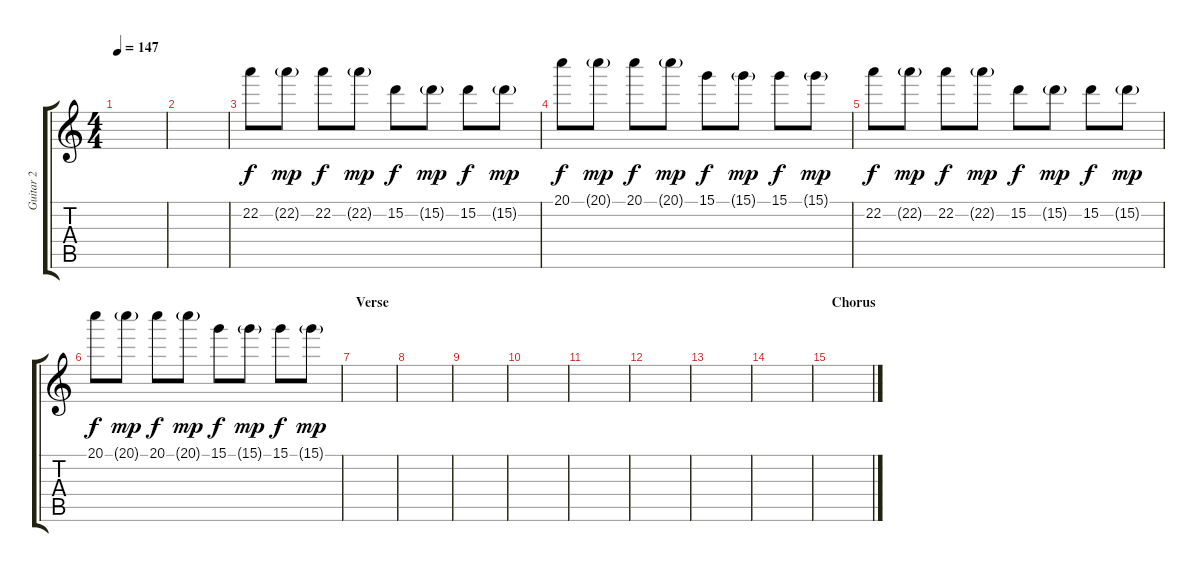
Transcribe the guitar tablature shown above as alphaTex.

\track ("Guitar 2" "Guitar 2") {instrument distortionguitar}
\staff {score tabs}
\tuning (E4 B3 G3 D3 A2 D2) {hide}
\ts (4 4)
\tempo 147
\clef g2
\ks c
|
|
22.2.8 22.2{g}.8{dy mp} 22.2.8{dy f} 22.2{g}.8{dy mp} 15.2.8{dy f} 15.2{g}.8{dy mp} 15.2.8{dy f} 15.2{g}.8{dy mp} |
20.1.8{dy f} 20.1{g}.8{dy mp} 20.1.8{dy f} 20.1{g}.8{dy mp} 15.1.8{dy f} 15.1{g}.8{dy mp} 15.1.8{dy f} 15.1{g}.8{dy mp} |
22.2.8{dy f} 22.2{g}.8{dy mp} 22.2.8{dy f} 22.2{g}.8{dy mp} 15.2.8{dy f} 15.2{g}.8{dy mp} 15.2.8{dy f} 15.2{g}.8{dy mp} |
20.1.8{dy f} 20.1{g}.8{dy mp} 20.1.8{dy f} 20.1{g}.8{dy mp} 15.1.8{dy f} 15.1{g}.8{dy mp} 15.1.8{dy f} 15.1{g}.8{dy mp} |
\section ("" "Verse")
|
|
|
|
|
|
|
|
\section ("" "Chorus")
